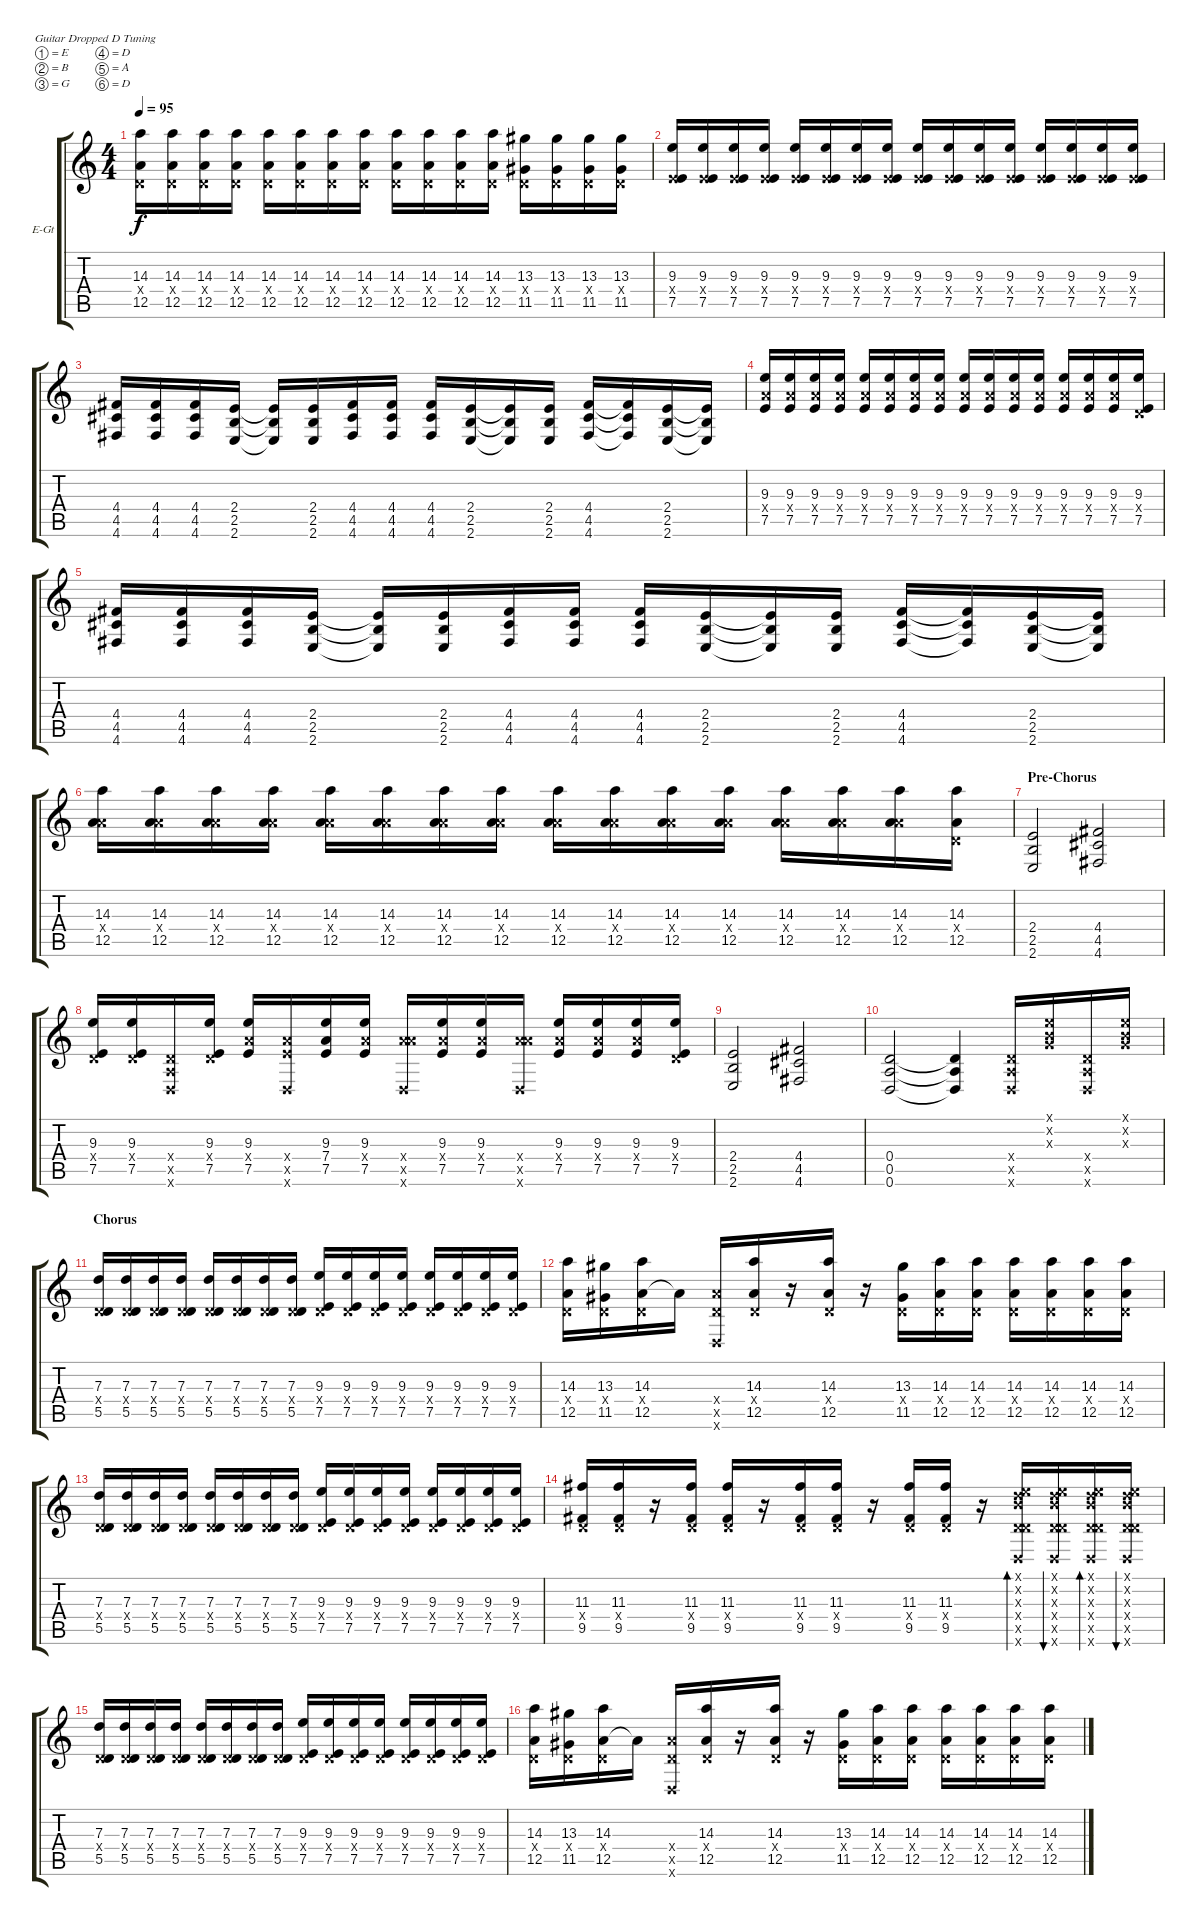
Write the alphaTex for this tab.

\bracketExtendMode groupsimilarinstruments
\firstSystemTrackNameOrientation horizontal
\otherSystemsTrackNameOrientation horizontal
\track ("Extra" "E-Gt") {instrument distortionguitar}
\staff {score tabs}
\tuning (E4 B3 G3 D3 A2 D2)
\ts (4 4)
\tempo 95
\clef g2
\ks c
(14.3 0.4{x} 12.5).16{dy f} (14.3 0.4{x} 12.5).16 (14.3 0.4{x} 12.5).16 (14.3 0.4{x} 12.5).16 (14.3 0.4{x} 12.5).16 (14.3 0.4{x} 12.5).16 (14.3 0.4{x} 12.5).16 (14.3 0.4{x} 12.5).16 (14.3 0.4{x} 12.5).16 (14.3 0.4{x} 12.5).16 (14.3 0.4{x} 12.5).16 (14.3 0.4{x} 12.5).16 (13.3 0.4{x} 11.5).16 (13.3 0.4{x} 11.5).16 (13.3 0.4{x} 11.5).16 (13.3 0.4{x} 11.5).16 |
(9.3 2.4{x} 7.5).16 (9.3 2.4{x} 7.5).16 (9.3 2.4{x} 7.5).16 (9.3 2.4{x} 7.5).16 (9.3 2.4{x} 7.5).16 (9.3 2.4{x} 7.5).16 (9.3 2.4{x} 7.5).16 (9.3 2.4{x} 7.5).16 (9.3 2.4{x} 7.5).16 (9.3 2.4{x} 7.5).16 (9.3 2.4{x} 7.5).16 (9.3 2.4{x} 7.5).16 (9.3 2.4{x} 7.5).16 (9.3 2.4{x} 7.5).16 (9.3 2.4{x} 7.5).16 (9.3 2.4{x} 7.5).16 |
(4.4 4.5 4.6).16 (4.4 4.5 4.6).16 (4.4 4.5 4.6).16 (2.4 2.5 2.6).16 (2.4{t} 2.5{t} 2.6{t}).16 (2.4 2.5 2.6).16 (4.4 4.5 4.6).16 (4.4 4.5 4.6).16 (4.4 4.5 4.6).16 (2.4 2.5 2.6).16 (2.4{t} 2.5{t} 2.6{t}).16 (2.4 2.5 2.6).16 (4.4 4.5 4.6).16 (4.4{t} 4.5{t} 4.6{t}).16 (2.4 2.5 2.6).16 (2.4{t} 2.5{t} 2.6{t}).16 |
(7.4{x} 7.5 9.3).16 (7.4{x} 7.5 9.3).16 (7.4{x} 7.5 9.3).16 (7.4{x} 7.5 9.3).16 (7.4{x} 7.5 9.3).16 (7.4{x} 7.5 9.3).16 (7.4{x} 7.5 9.3).16 (7.4{x} 7.5 9.3).16 (7.4{x} 7.5 9.3).16 (7.4{x} 7.5 9.3).16 (7.4{x} 7.5 9.3).16 (7.4{x} 7.5 9.3).16 (7.4{x} 7.5 9.3).16 (7.4{x} 7.5 9.3).16 (7.4{x} 7.5 9.3).16 (7.5 9.3 0.4{x}).16 |
(4.4 4.5 4.6).16 (4.4 4.5 4.6).16 (4.4 4.5 4.6).16 (2.4 2.5 2.6).16 (2.4{t} 2.5{t} 2.6{t}).16 (2.4 2.5 2.6).16 (4.4 4.5 4.6).16 (4.4 4.5 4.6).16 (4.4 4.5 4.6).16 (2.4 2.5 2.6).16 (2.4{t} 2.5{t} 2.6{t}).16 (2.4 2.5 2.6).16 (4.4 4.5 4.6).16 (4.4{t} 4.5{t} 4.6{t}).16 (2.4 2.5 2.6).16 (2.4{t} 2.5{t} 2.6{t}).16 |
(7.4{x} 12.5 14.3).16 (7.4{x} 12.5 14.3).16 (7.4{x} 12.5 14.3).16 (7.4{x} 12.5 14.3).16 (7.4{x} 12.5 14.3).16 (7.4{x} 12.5 14.3).16 (7.4{x} 12.5 14.3).16 (7.4{x} 12.5 14.3).16 (7.4{x} 12.5 14.3).16 (7.4{x} 12.5 14.3).16 (7.4{x} 12.5 14.3).16 (7.4{x} 12.5 14.3).16 (7.4{x} 12.5 14.3).16 (7.4{x} 12.5 14.3).16 (7.4{x} 12.5 14.3).16 (12.5 14.3 0.4{x}).16 |
\section ("" "Pre-Chorus")
(2.4 2.5 2.6).2 (4.4 4.5 4.6).2 |
(7.5 9.3 0.4{x}).16 (9.3 7.5 0.4{x}).16 (0.6{x} 0.5{x} 0.4{x}).16 (7.5 9.3 0.4{x}).16 (7.4{x} 7.5 9.3).16 (7.4{x} 7.5{x} 0.6{x}).16 (7.4 7.5 9.3).16 (7.4{x} 7.5 9.3).16 (7.4{x} 12.5{x} 0.6{x}).16 (7.4{x} 7.5 9.3).16 (7.4{x} 7.5 9.3).16 (7.4{x} 12.5{x} 0.6{x}).16 (7.4{x} 7.5 9.3).16 (7.4{x} 7.5 9.3).16 (7.4{x} 7.5 9.3).16 (7.5 9.3 0.4{x}).16 |
(2.4 2.5 2.6).2 (4.4 4.5 4.6).2 |
(0.4 0.5 0.6).2 (0.4{t} 0.5{t} 0.6{t}).4 (0.4{x} 0.5{x} 0.6{x}).16 (0.1{x} 0.2{x} 0.3{x}).16 (0.4{x} 0.5{x} 0.6{x}).16 (0.1{x} 0.2{x} 0.3{x}).16 |
\section ("" "Chorus")
(7.3 0.4{x} 5.5).16 (7.3 0.4{x} 5.5).16 (7.3 0.4{x} 5.5).16 (7.3 0.4{x} 5.5).16 (7.3 0.4{x} 5.5).16 (7.3 0.4{x} 5.5).16 (7.3 0.4{x} 5.5).16 (7.3 0.4{x} 5.5).16 (9.3 0.4{x} 7.5).16 (9.3 0.4{x} 7.5).16 (9.3 0.4{x} 7.5).16 (9.3 0.4{x} 7.5).16 (9.3 0.4{x} 7.5).16 (9.3 0.4{x} 7.5).16 (9.3 0.4{x} 7.5).16 (9.3 0.4{x} 7.5).16 |
(12.5 14.3 0.4{x}).16 (11.5 13.3 0.4{x}).16 (12.5 14.3 0.4{x}).16 12.5{t}.16 (12.5{x} 0.4{x} 0.6{x}).16 (12.5 14.3 0.4{x}).16 r.16 (12.5 14.3 0.4{x}).16 r.16 (11.5 13.3 0.4{x}).16 (12.5 14.3 0.4{x}).16 (12.5 14.3 0.4{x}).16 (12.5 14.3 0.4{x}).16 (12.5 14.3 0.4{x}).16 (12.5 14.3 0.4{x}).16 (12.5 14.3 0.4{x}).16 |
(7.3 0.4{x} 5.5).16 (7.3 0.4{x} 5.5).16 (7.3 0.4{x} 5.5).16 (7.3 0.4{x} 5.5).16 (7.3 0.4{x} 5.5).16 (7.3 0.4{x} 5.5).16 (7.3 0.4{x} 5.5).16 (7.3 0.4{x} 5.5).16 (9.3 0.4{x} 7.5).16 (9.3 0.4{x} 7.5).16 (9.3 0.4{x} 7.5).16 (9.3 0.4{x} 7.5).16 (9.3 0.4{x} 7.5).16 (9.3 0.4{x} 7.5).16 (9.3 0.4{x} 7.5).16 (9.3 0.4{x} 7.5).16 |
(11.3 0.4{x} 9.5).16 (11.3 0.4{x} 9.5).16 r.16 (11.3 0.4{x} 9.5).16 (11.3 0.4{x} 9.5).16 r.16 (11.3 0.4{x} 9.5).16 (11.3 0.4{x} 9.5).16 r.16 (11.3 0.4{x} 9.5).16 (11.3 0.4{x} 9.5).16 r.16 (0.1{x} 0.2{x} 7.3{x} 0.4{x} 5.5{x} 0.6{x}).16{bd 30} (0.1{x} 0.2{x} 7.3{x} 0.4{x} 5.5{x} 0.6{x}).16{bu 30} (0.1{x} 0.2{x} 7.3{x} 0.4{x} 5.5{x} 0.6{x}).16{bd 30} (0.1{x} 0.2{x} 7.3{x} 0.4{x} 5.5{x} 0.6{x}).16{bu 30} |
(7.3 0.4{x} 5.5).16 (7.3 0.4{x} 5.5).16 (7.3 0.4{x} 5.5).16 (7.3 0.4{x} 5.5).16 (7.3 0.4{x} 5.5).16 (7.3 0.4{x} 5.5).16 (7.3 0.4{x} 5.5).16 (7.3 0.4{x} 5.5).16 (9.3 0.4{x} 7.5).16 (9.3 0.4{x} 7.5).16 (9.3 0.4{x} 7.5).16 (9.3 0.4{x} 7.5).16 (9.3 0.4{x} 7.5).16 (9.3 0.4{x} 7.5).16 (9.3 0.4{x} 7.5).16 (9.3 0.4{x} 7.5).16 |
(12.5 14.3 0.4{x}).16 (11.5 13.3 0.4{x}).16 (12.5 14.3 0.4{x}).16 12.5{t}.16 (12.5{x} 0.4{x} 0.6{x}).16 (12.5 14.3 0.4{x}).16 r.16 (12.5 14.3 0.4{x}).16 r.16 (11.5 13.3 0.4{x}).16 (12.5 14.3 0.4{x}).16 (12.5 14.3 0.4{x}).16 (12.5 14.3 0.4{x}).16 (12.5 14.3 0.4{x}).16 (12.5 14.3 0.4{x}).16 (12.5 14.3 0.4{x}).16
